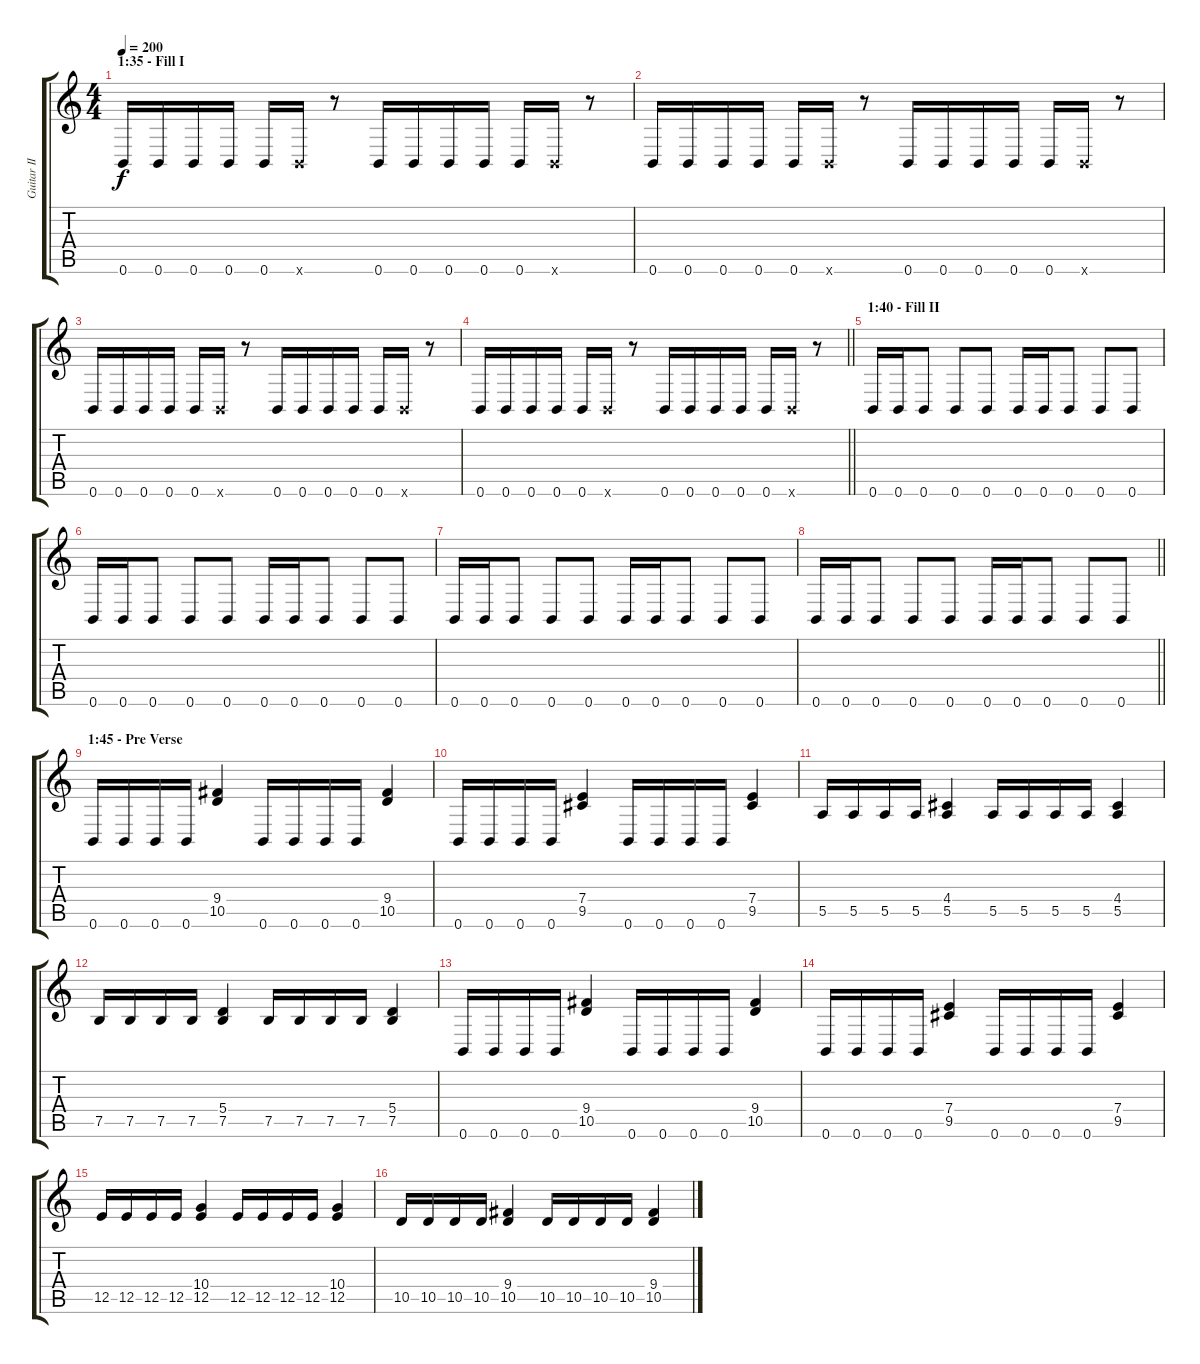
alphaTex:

\track ("Guitar II" "Guitar II") {instrument distortionguitar}
\staff {score tabs}
\tuning (B3 Gb3 D3 A2 E2 B1) {hide}
\ts (4 4)
\section ("" "1:35 - Fill I")
\tempo 200
\clef g2
\ks c
0.6.16{dy f} 0.6.16 0.6.16 0.6.16 0.6.16 0.6{x}.16 r.8 0.6.16 0.6.16 0.6.16 0.6.16 0.6.16 0.6{x}.16 r.8 |
0.6.16 0.6.16 0.6.16 0.6.16 0.6.16 0.6{x}.16 r.8 0.6.16 0.6.16 0.6.16 0.6.16 0.6.16 0.6{x}.16 r.8 |
0.6.16 0.6.16 0.6.16 0.6.16 0.6.16 0.6{x}.16 r.8 0.6.16 0.6.16 0.6.16 0.6.16 0.6.16 0.6{x}.16 r.8 |
\barLineRight lightlight
0.6.16 0.6.16 0.6.16 0.6.16 0.6.16 0.6{x}.16 r.8 0.6.16 0.6.16 0.6.16 0.6.16 0.6.16 0.6{x}.16 r.8 |
\section ("" "1:40 - Fill II")
0.6.16 0.6.16 0.6.8 0.6.8 0.6.8 0.6.16 0.6.16 0.6.8 0.6.8 0.6.8 |
0.6.16 0.6.16 0.6.8 0.6.8 0.6.8 0.6.16 0.6.16 0.6.8 0.6.8 0.6.8 |
0.6.16 0.6.16 0.6.8 0.6.8 0.6.8 0.6.16 0.6.16 0.6.8 0.6.8 0.6.8 |
\barLineRight lightlight
0.6.16 0.6.16 0.6.8 0.6.8 0.6.8 0.6.16 0.6.16 0.6.8 0.6.8 0.6.8 |
\section ("" "1:45 - Pre Verse")
0.6.16 0.6.16 0.6.16 0.6.16 (9.4 10.5).4 0.6.16 0.6.16 0.6.16 0.6.16 (9.4 10.5).4 |
0.6.16 0.6.16 0.6.16 0.6.16 (7.4 9.5).4 0.6.16 0.6.16 0.6.16 0.6.16 (7.4 9.5).4 |
5.5.16 5.5.16 5.5.16 5.5.16 (4.4 5.5).4 5.5.16 5.5.16 5.5.16 5.5.16 (4.4 5.5).4 |
7.5.16 7.5.16 7.5.16 7.5.16 (5.4 7.5).4 7.5.16 7.5.16 7.5.16 7.5.16 (5.4 7.5).4 |
0.6.16 0.6.16 0.6.16 0.6.16 (9.4 10.5).4 0.6.16 0.6.16 0.6.16 0.6.16 (9.4 10.5).4 |
0.6.16 0.6.16 0.6.16 0.6.16 (7.4 9.5).4 0.6.16 0.6.16 0.6.16 0.6.16 (7.4 9.5).4 |
12.5.16 12.5.16 12.5.16 12.5.16 (10.4 12.5).4 12.5.16 12.5.16 12.5.16 12.5.16 (10.4 12.5).4 |
10.5.16 10.5.16 10.5.16 10.5.16 (9.4 10.5).4 10.5.16 10.5.16 10.5.16 10.5.16 (9.4 10.5).4
